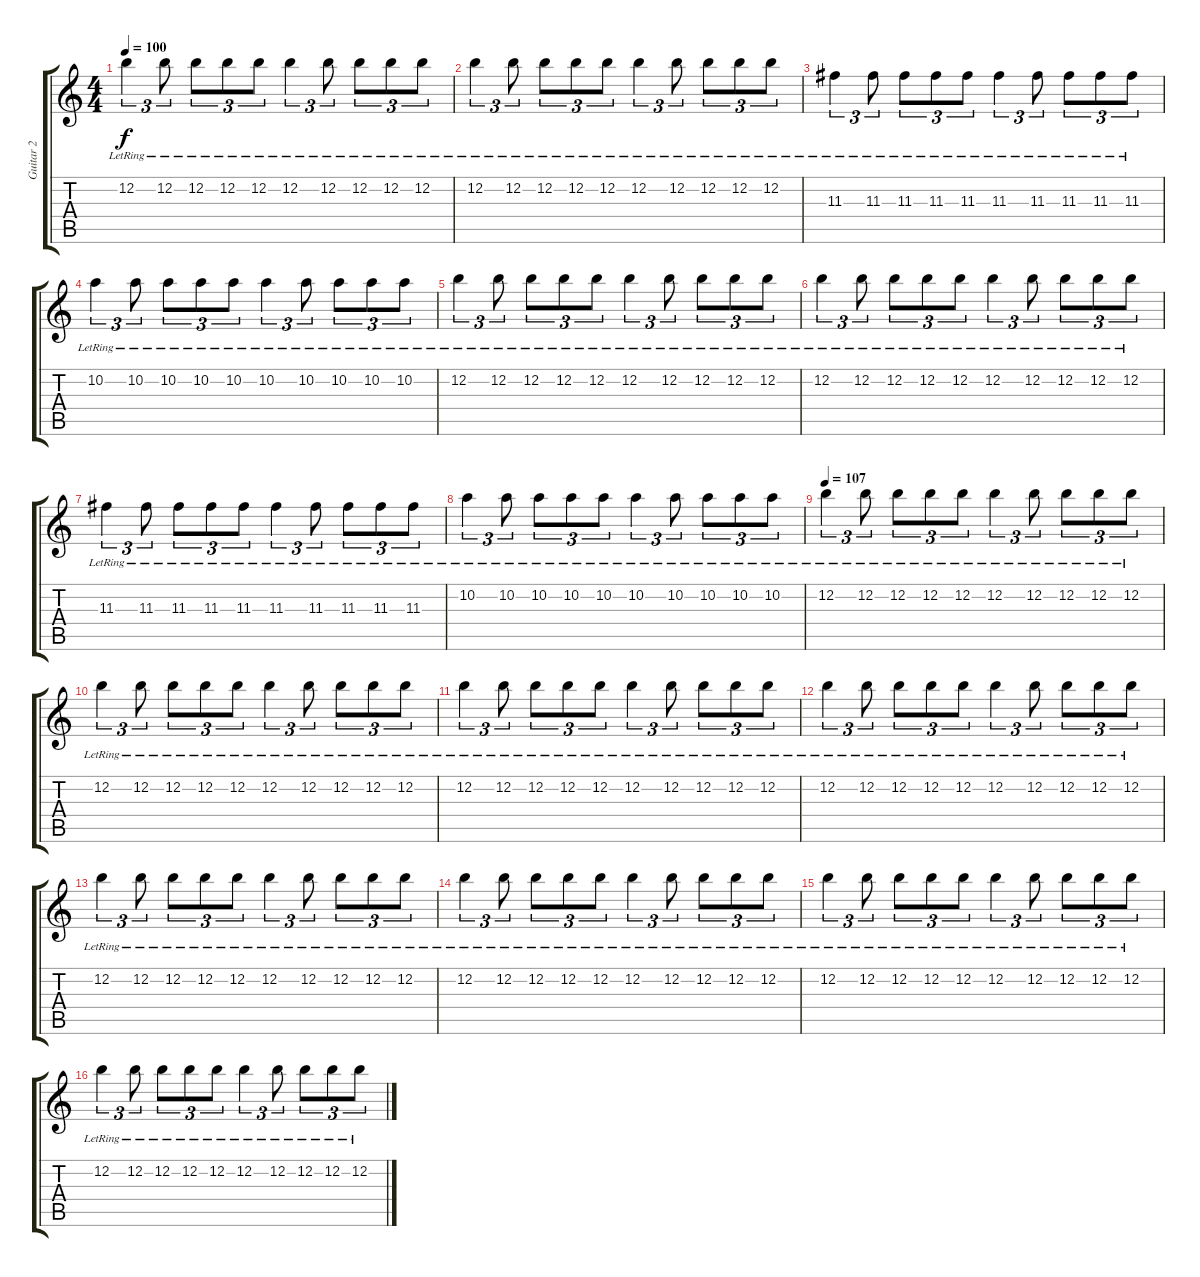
\track ("Guitar 2" "Guitar 2") {instrument electricguitarjazz}
\staff {score tabs}
\tuning (E4 B3 G3 D3 A2 E2) {hide}
\ts (4 4)
\tempo 100
\clef g2
\ks c
12.2{lr}.4{tu (3 2) dy f} 12.2{lr}.8{tu (3 2)} 12.2{lr}.8{tu (3 2)} 12.2{lr}.8{tu (3 2)} 12.2{lr}.8{tu (3 2)} 12.2{lr}.4{tu (3 2)} 12.2{lr}.8{tu (3 2)} 12.2{lr}.8{tu (3 2)} 12.2{lr}.8{tu (3 2)} 12.2{lr}.8{tu (3 2)} |
12.2{lr}.4{tu (3 2)} 12.2{lr}.8{tu (3 2)} 12.2{lr}.8{tu (3 2)} 12.2{lr}.8{tu (3 2)} 12.2{lr}.8{tu (3 2)} 12.2{lr}.4{tu (3 2)} 12.2{lr}.8{tu (3 2)} 12.2{lr}.8{tu (3 2)} 12.2{lr}.8{tu (3 2)} 12.2{lr}.8{tu (3 2)} |
11.3{lr}.4{tu (3 2)} 11.3{lr}.8{tu (3 2)} 11.3{lr}.8{tu (3 2)} 11.3{lr}.8{tu (3 2)} 11.3{lr}.8{tu (3 2)} 11.3{lr}.4{tu (3 2)} 11.3{lr}.8{tu (3 2)} 11.3{lr}.8{tu (3 2)} 11.3{lr}.8{tu (3 2)} 11.3{lr}.8{tu (3 2)} |
10.2{lr}.4{tu (3 2)} 10.2{lr}.8{tu (3 2)} 10.2{lr}.8{tu (3 2)} 10.2{lr}.8{tu (3 2)} 10.2{lr}.8{tu (3 2)} 10.2{lr}.4{tu (3 2)} 10.2{lr}.8{tu (3 2)} 10.2{lr}.8{tu (3 2)} 10.2{lr}.8{tu (3 2)} 10.2{lr}.8{tu (3 2)} |
12.2{lr}.4{tu (3 2)} 12.2{lr}.8{tu (3 2)} 12.2{lr}.8{tu (3 2)} 12.2{lr}.8{tu (3 2)} 12.2{lr}.8{tu (3 2)} 12.2{lr}.4{tu (3 2)} 12.2{lr}.8{tu (3 2)} 12.2{lr}.8{tu (3 2)} 12.2{lr}.8{tu (3 2)} 12.2{lr}.8{tu (3 2)} |
12.2{lr}.4{tu (3 2)} 12.2{lr}.8{tu (3 2)} 12.2{lr}.8{tu (3 2)} 12.2{lr}.8{tu (3 2)} 12.2{lr}.8{tu (3 2)} 12.2{lr}.4{tu (3 2)} 12.2{lr}.8{tu (3 2)} 12.2{lr}.8{tu (3 2)} 12.2{lr}.8{tu (3 2)} 12.2{lr}.8{tu (3 2)} |
11.3{lr}.4{tu (3 2)} 11.3{lr}.8{tu (3 2)} 11.3{lr}.8{tu (3 2)} 11.3{lr}.8{tu (3 2)} 11.3{lr}.8{tu (3 2)} 11.3{lr}.4{tu (3 2)} 11.3{lr}.8{tu (3 2)} 11.3{lr}.8{tu (3 2)} 11.3{lr}.8{tu (3 2)} 11.3{lr}.8{tu (3 2)} |
10.2{lr}.4{tu (3 2)} 10.2{lr}.8{tu (3 2)} 10.2{lr}.8{tu (3 2)} 10.2{lr}.8{tu (3 2)} 10.2{lr}.8{tu (3 2)} 10.2{lr}.4{tu (3 2)} 10.2{lr}.8{tu (3 2)} 10.2{lr}.8{tu (3 2)} 10.2{lr}.8{tu (3 2)} 10.2{lr}.8{tu (3 2)} |
\tempo 107
12.2{lr}.4{tu (3 2)} 12.2{lr}.8{tu (3 2)} 12.2{lr}.8{tu (3 2)} 12.2{lr}.8{tu (3 2)} 12.2{lr}.8{tu (3 2)} 12.2{lr}.4{tu (3 2)} 12.2{lr}.8{tu (3 2)} 12.2{lr}.8{tu (3 2)} 12.2{lr}.8{tu (3 2)} 12.2{lr}.8{tu (3 2)} |
12.2{lr}.4{tu (3 2)} 12.2{lr}.8{tu (3 2)} 12.2{lr}.8{tu (3 2)} 12.2{lr}.8{tu (3 2)} 12.2{lr}.8{tu (3 2)} 12.2{lr}.4{tu (3 2)} 12.2{lr}.8{tu (3 2)} 12.2{lr}.8{tu (3 2)} 12.2{lr}.8{tu (3 2)} 12.2{lr}.8{tu (3 2)} |
12.2{lr}.4{tu (3 2)} 12.2{lr}.8{tu (3 2)} 12.2{lr}.8{tu (3 2)} 12.2{lr}.8{tu (3 2)} 12.2{lr}.8{tu (3 2)} 12.2{lr}.4{tu (3 2)} 12.2{lr}.8{tu (3 2)} 12.2{lr}.8{tu (3 2)} 12.2{lr}.8{tu (3 2)} 12.2{lr}.8{tu (3 2)} |
12.2{lr}.4{tu (3 2)} 12.2{lr}.8{tu (3 2)} 12.2{lr}.8{tu (3 2)} 12.2{lr}.8{tu (3 2)} 12.2{lr}.8{tu (3 2)} 12.2{lr}.4{tu (3 2)} 12.2{lr}.8{tu (3 2)} 12.2{lr}.8{tu (3 2)} 12.2{lr}.8{tu (3 2)} 12.2{lr}.8{tu (3 2)} |
12.2{lr}.4{tu (3 2)} 12.2{lr}.8{tu (3 2) volume 5} 12.2{lr}.8{tu (3 2)} 12.2{lr}.8{tu (3 2)} 12.2{lr}.8{tu (3 2)} 12.2{lr}.4{tu (3 2)} 12.2{lr}.8{tu (3 2)} 12.2{lr}.8{tu (3 2)} 12.2{lr}.8{tu (3 2)} 12.2{lr}.8{tu (3 2)} |
12.2{lr}.4{tu (3 2)} 12.2{lr}.8{tu (3 2)} 12.2{lr}.8{tu (3 2)} 12.2{lr}.8{tu (3 2)} 12.2{lr}.8{tu (3 2)} 12.2{lr}.4{tu (3 2)} 12.2{lr}.8{tu (3 2)} 12.2{lr}.8{tu (3 2)} 12.2{lr}.8{tu (3 2)} 12.2{lr}.8{tu (3 2)} |
12.2{lr}.4{tu (3 2)} 12.2{lr}.8{tu (3 2)} 12.2{lr}.8{tu (3 2)} 12.2{lr}.8{tu (3 2)} 12.2{lr}.8{tu (3 2)} 12.2{lr}.4{tu (3 2)} 12.2{lr}.8{tu (3 2)} 12.2{lr}.8{tu (3 2)} 12.2{lr}.8{tu (3 2)} 12.2{lr}.8{tu (3 2)} |
12.2{lr}.4{tu (3 2)} 12.2{lr}.8{tu (3 2)} 12.2{lr}.8{tu (3 2)} 12.2{lr}.8{tu (3 2)} 12.2{lr}.8{tu (3 2)} 12.2{lr}.4{tu (3 2)} 12.2{lr}.8{tu (3 2)} 12.2{lr}.8{tu (3 2)} 12.2{lr}.8{tu (3 2)} 12.2{lr}.8{tu (3 2)}
